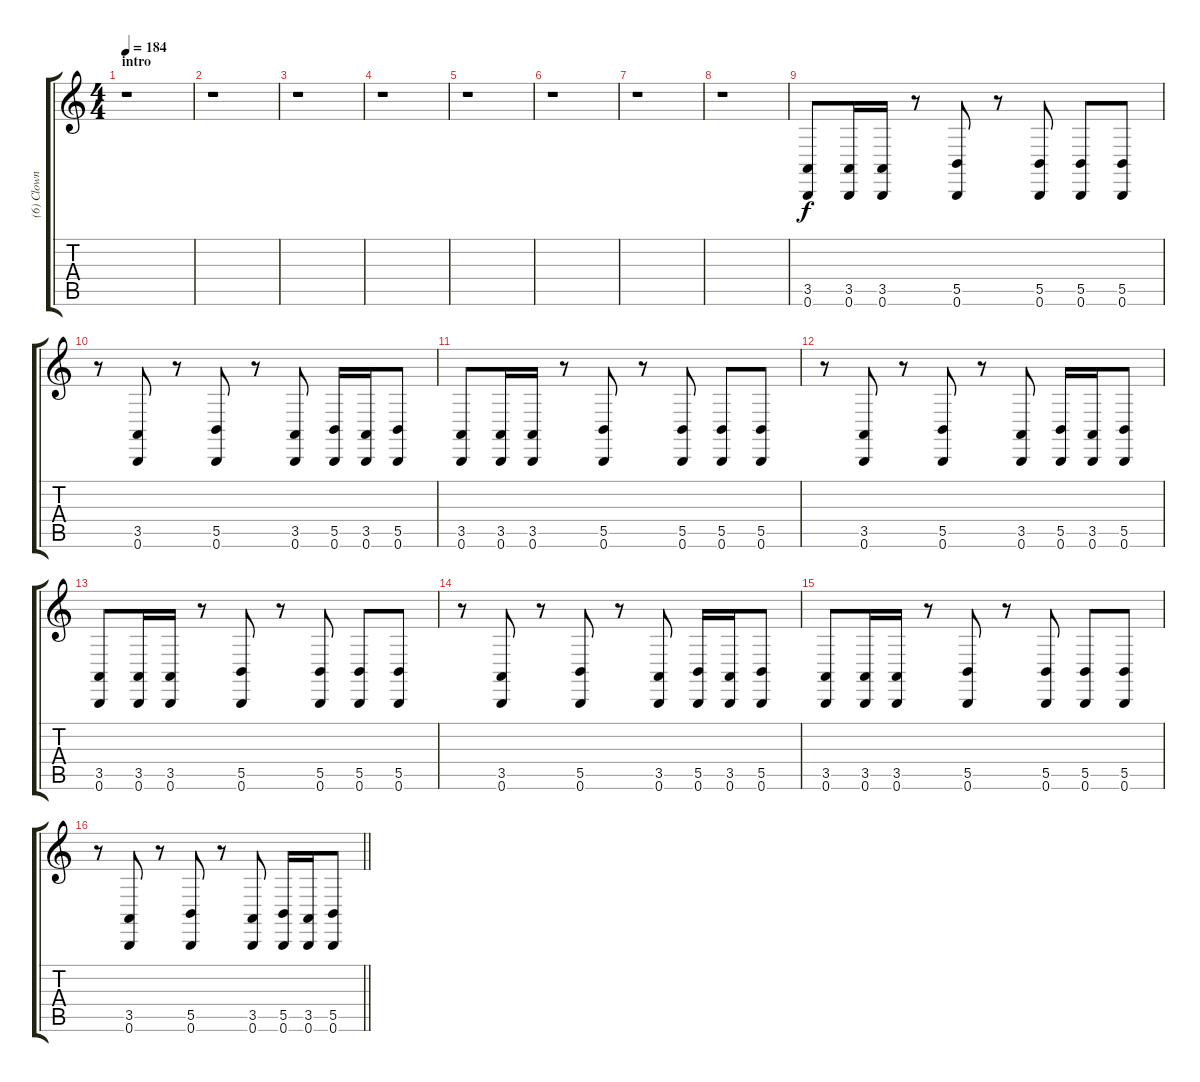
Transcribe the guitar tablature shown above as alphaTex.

\track ("(6) Clown - drum III" "(6) Clown ") {instrument melodictom}
\staff {score tabs}
\tuning (Db4 Ab3 E3 B2 Gb2 B1) {hide}
\ts (4 4)
\section ("" "intro")
\tempo 184
\clef g2
\ks c
r.1{dy f instrument melodictom} |
r.1 |
r.1 |
r.1 |
r.1 |
r.1 |
r.1 |
r.1 |
(3.5 0.6).8 (3.5 0.6).16 (3.5 0.6).16 r.8 (5.5 0.6).8 r.8 (5.5 0.6).8 (5.5 0.6).8 (5.5 0.6).8 |
r.8 (3.5 0.6).8 r.8 (5.5 0.6).8 r.8 (3.5 0.6).8 (5.5 0.6).16 (3.5 0.6).16 (5.5 0.6).8 |
(3.5 0.6).8 (3.5 0.6).16 (3.5 0.6).16 r.8 (5.5 0.6).8 r.8 (5.5 0.6).8 (5.5 0.6).8 (5.5 0.6).8 |
r.8 (3.5 0.6).8 r.8 (5.5 0.6).8 r.8 (3.5 0.6).8 (5.5 0.6).16 (3.5 0.6).16 (5.5 0.6).8 |
(3.5 0.6).8 (3.5 0.6).16 (3.5 0.6).16 r.8 (5.5 0.6).8 r.8 (5.5 0.6).8 (5.5 0.6).8 (5.5 0.6).8 |
r.8 (3.5 0.6).8 r.8 (5.5 0.6).8 r.8 (3.5 0.6).8 (5.5 0.6).16 (3.5 0.6).16 (5.5 0.6).8 |
(3.5 0.6).8 (3.5 0.6).16 (3.5 0.6).16 r.8 (5.5 0.6).8 r.8 (5.5 0.6).8 (5.5 0.6).8 (5.5 0.6).8 |
\barLineRight lightlight
r.8 (3.5 0.6).8 r.8 (5.5 0.6).8 r.8 (3.5 0.6).8 (5.5 0.6).16 (3.5 0.6).16 (5.5 0.6).8
